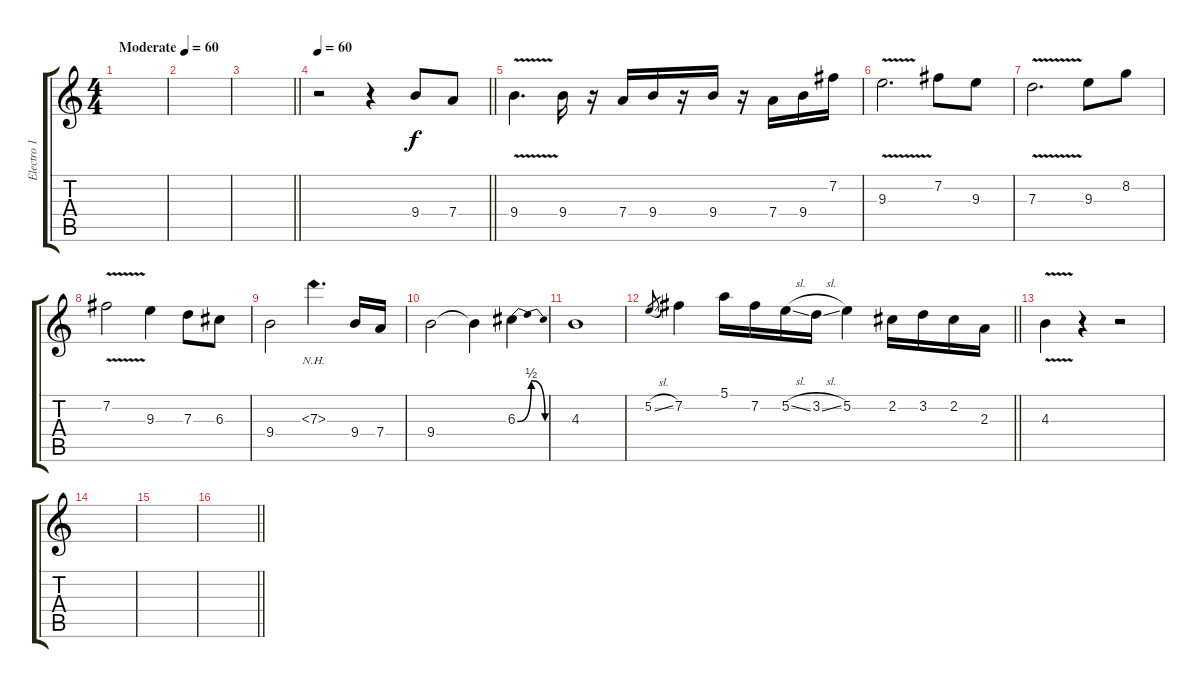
\track ("Electro 1" "Electro 1") {instrument overdrivenguitar}
\staff {score tabs}
\tuning (E4 B3 G3 D3 A2 E2) {hide}
\ts (4 4)
\tempo (60 "Moderate")
\tempo 80
\tempo (60 "Moderate")
\clef g2
\ks c
|
|
\barLineRight lightlight
|
\tempo 60
\barLineRight lightlight
r.2 r.4 9.4.8 7.4.8 |
9.4{v}.4{d} 9.4.16 r.16 7.4.16 9.4.16 r.16 9.4.16 r.16 7.4.16 9.4.16 7.2.16 |
9.3{v}.2{d} 7.2.8 9.3.8 |
7.3{v}.2{d} 9.3.8 8.2.8 |
7.2{v}.2 9.3.4 7.3.8 6.3.8 |
9.4.2 7.3{nh}.4{d} 9.4.16 7.4.16 |
9.4.2 9.4{t}.4 6.3{be (bendrelease 0 0 25 2 45 2 60 0)}.4 |
4.3.1 |
\barLineRight lightlight
5.2{sl}.8{gr} 7.2.4 5.1.16 7.2.16 5.2{sl}.16 3.2{sl}.16 5.2.4 2.2.16 3.2.16 2.2.16 2.3.16 |
\section ("" "")
4.3{v}.4 r.4 r.2 |
|
|
\barLineRight lightlight
